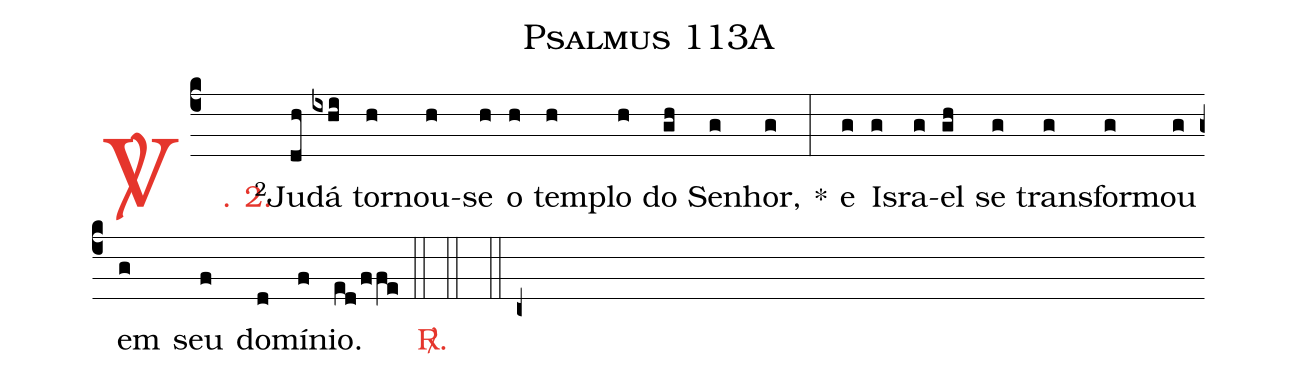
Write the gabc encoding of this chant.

name: Psalmus 113A;
%%
(c4)

<c><sp>V/</sp>. 2.</c>() <v>\VSup{2}</v>Ju(dh)dá(ixhi) tor(h)nou-(h)se(h) o(h) tem(h)plo(h) do(gh) Se(g)nhor,(g) *(:) e(g) Is(g)ra(g)el(gh) se(g) trans(g)for(g)mou(g) em(g) seu(f) do(d)mí(f)nio.(ed/ffe)

(::)

<c><sp>R/</sp>.</c>(::)

(::)

(c+)
